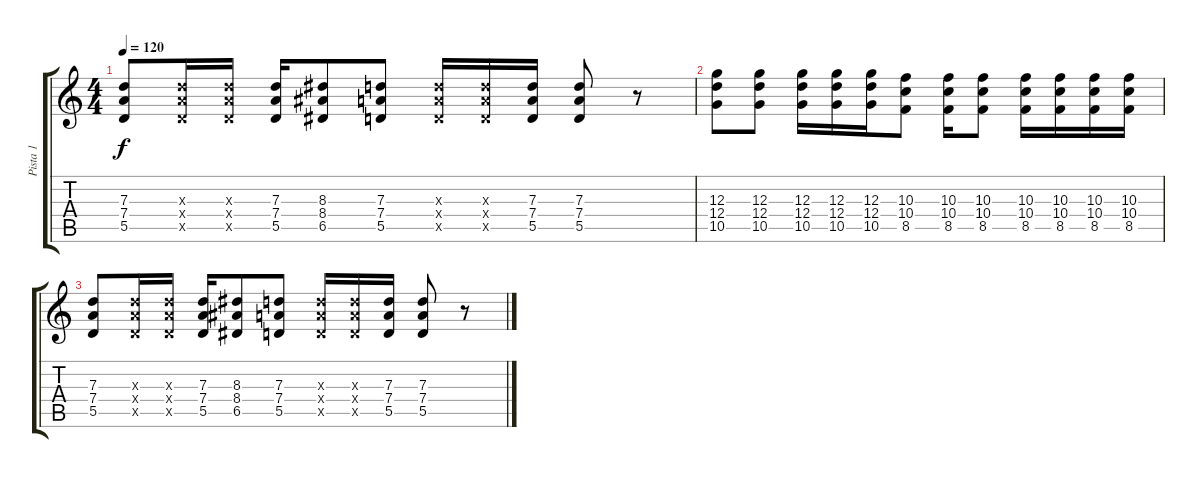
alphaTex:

\track ("Pista 1" "Pista 1") {instrument distortionguitar}
\staff {score tabs}
\tuning (E4 B3 G3 D3 A2 E2) {hide}
\ts (4 4)
\tempo 120
\clef g2
\ks c
(7.3 7.4 5.5).8{dy f} (7.3{x} 7.4{x} 5.5{x}).16 (7.3{x} 7.4{x} 5.5{x}).16 (7.3 7.4 5.5).16 (8.3 8.4 6.5).8 (7.3 7.4 5.5).8 (7.3{x} 7.4{x} 5.5{x}).16 (7.3{x} 7.4{x} 5.5{x}).16 (7.3 7.4 5.5).16 (7.3 7.4 5.5).8 r.8 |
(12.3 12.4 10.5).8 (12.3 12.4 10.5).8 (12.3 12.4 10.5).16 (12.3 12.4 10.5).16 (12.3 12.4 10.5).16 (10.3 10.4 8.5).8 (10.3 10.4 8.5).16 (10.3 10.4 8.5).8 (10.3 10.4 8.5).16 (10.3 10.4 8.5).16 (10.3 10.4 8.5).16 (10.3 10.4 8.5).16 |
(7.3 7.4 5.5).8 (7.3{x} 7.4{x} 5.5{x}).16 (7.3{x} 7.4{x} 5.5{x}).16 (7.3 7.4 5.5).16 (8.3 8.4 6.5).8 (7.3 7.4 5.5).8 (7.3{x} 7.4{x} 5.5{x}).16 (7.3{x} 7.4{x} 5.5{x}).16 (7.3 7.4 5.5).16 (7.3 7.4 5.5).8 r.8
